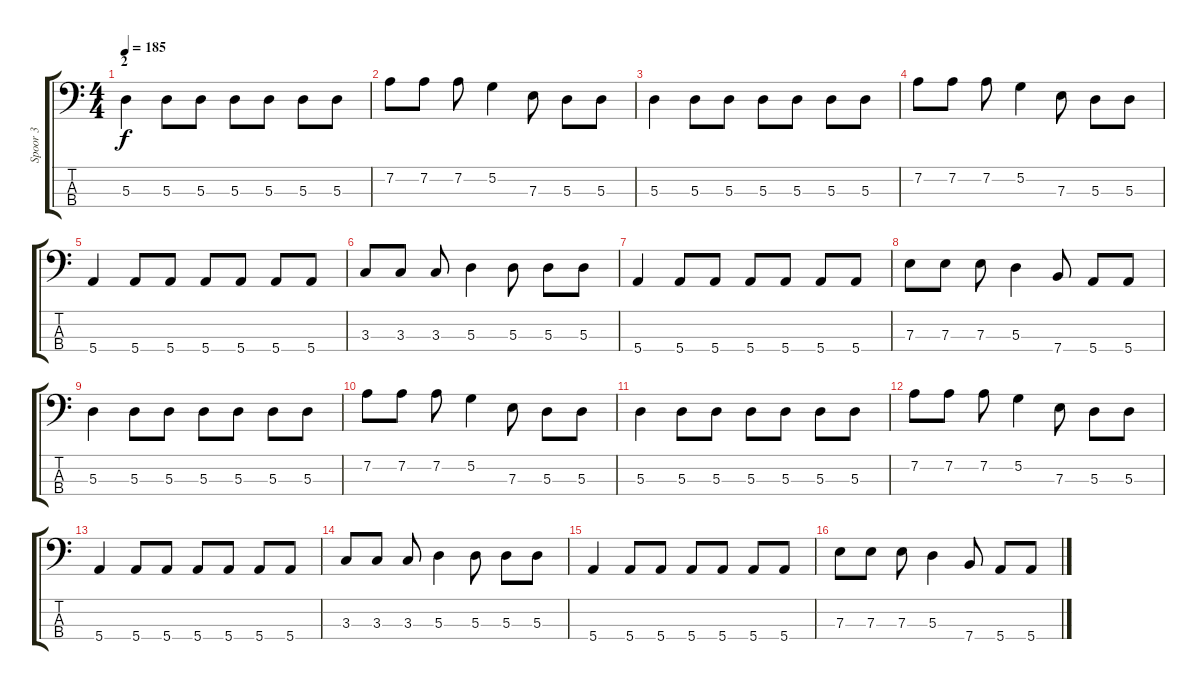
\track ("Spoor 3" "Spoor 3") {instrument electricbassfinger}
\staff {score tabs}
\tuning (G2 D2 A1 E1) {hide}
\ts (4 4)
\section ("" "2")
\tempo 185
\clef f4
\ks c
5.3.4{dy f} 5.3.8 5.3.8 5.3.8 5.3.8 5.3.8 5.3.8 |
7.2.8 7.2.8 7.2.8 5.2.4 7.3.8 5.3.8 5.3.8 |
5.3.4 5.3.8 5.3.8 5.3.8 5.3.8 5.3.8 5.3.8 |
7.2.8 7.2.8 7.2.8 5.2.4 7.3.8 5.3.8 5.3.8 |
5.4.4 5.4.8 5.4.8 5.4.8 5.4.8 5.4.8 5.4.8 |
3.3.8 3.3.8 3.3.8 5.3.4 5.3.8 5.3.8 5.3.8 |
5.4.4 5.4.8 5.4.8 5.4.8 5.4.8 5.4.8 5.4.8 |
7.3.8 7.3.8 7.3.8 5.3.4 7.4.8 5.4.8 5.4.8 |
5.3.4 5.3.8 5.3.8 5.3.8 5.3.8 5.3.8 5.3.8 |
7.2.8 7.2.8 7.2.8 5.2.4 7.3.8 5.3.8 5.3.8 |
5.3.4 5.3.8 5.3.8 5.3.8 5.3.8 5.3.8 5.3.8 |
7.2.8 7.2.8 7.2.8 5.2.4 7.3.8 5.3.8 5.3.8 |
5.4.4 5.4.8 5.4.8 5.4.8 5.4.8 5.4.8 5.4.8 |
3.3.8 3.3.8 3.3.8 5.3.4 5.3.8 5.3.8 5.3.8 |
5.4.4 5.4.8 5.4.8 5.4.8 5.4.8 5.4.8 5.4.8 |
7.3.8 7.3.8 7.3.8 5.3.4 7.4.8 5.4.8 5.4.8
